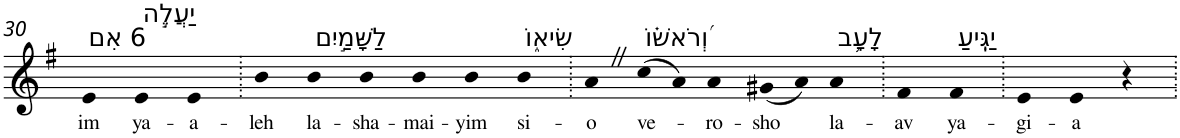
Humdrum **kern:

**kern	**text
*part1	*part1
*staff1	*staff1
*I"Piano	*
*I'Pno	*
!!LO:PB:g=z
*clefG2	*
*k[f#]	*
*G:	*
=30	=30
!LO:TX:a:t=6 אִם	!
!	!LO:LY:b
4e	im
!LO:TX:a:t=יַעֲלֶ֣ה	!
!	!LO:LY:b
4e	ya-
!	!LO:LY:b
4e	-a-
=31.	=31.
!	!LO:LY:b
4b	-leh
!LO:TX:a:t=לַשָּׁמַ֣יִם	!
!	!LO:LY:b
4b	la-
!	!LO:LY:b
4b	-sha-
!	!LO:LY:b
4b	-mai-
!	!LO:LY:b
4b	-yim
!LO:TX:a:t=שִׂיא֑וֹ	!
!	!LO:LY:b
4b	si-
=32.	=32.
!	!LO:LY:b
4aZ	-o
!LO:TX:a:t=וְ֝רֹאשׁ֗וֹ	!
!	!LO:LY:b
(8cc	ve-
8a)	.
!	!LO:LY:b
4a	-ro-
!	!LO:LY:b
(8g#X	-sho
8a)	.
!LO:TX:a:t=לָעָ֥ב	!
!	!LO:LY:b
4a	la-
=33.	=33.
!	!LO:LY:b
4f#	-av
!LO:TX:a:t=יַגִּֽיעַ	!
!	!LO:LY:b
4f#	ya-
=34.	=34.
!	!LO:LY:b
4e	-gi-
!	!LO:LY:b
4e	-a
4r	.
=.	=.
*-	*-
